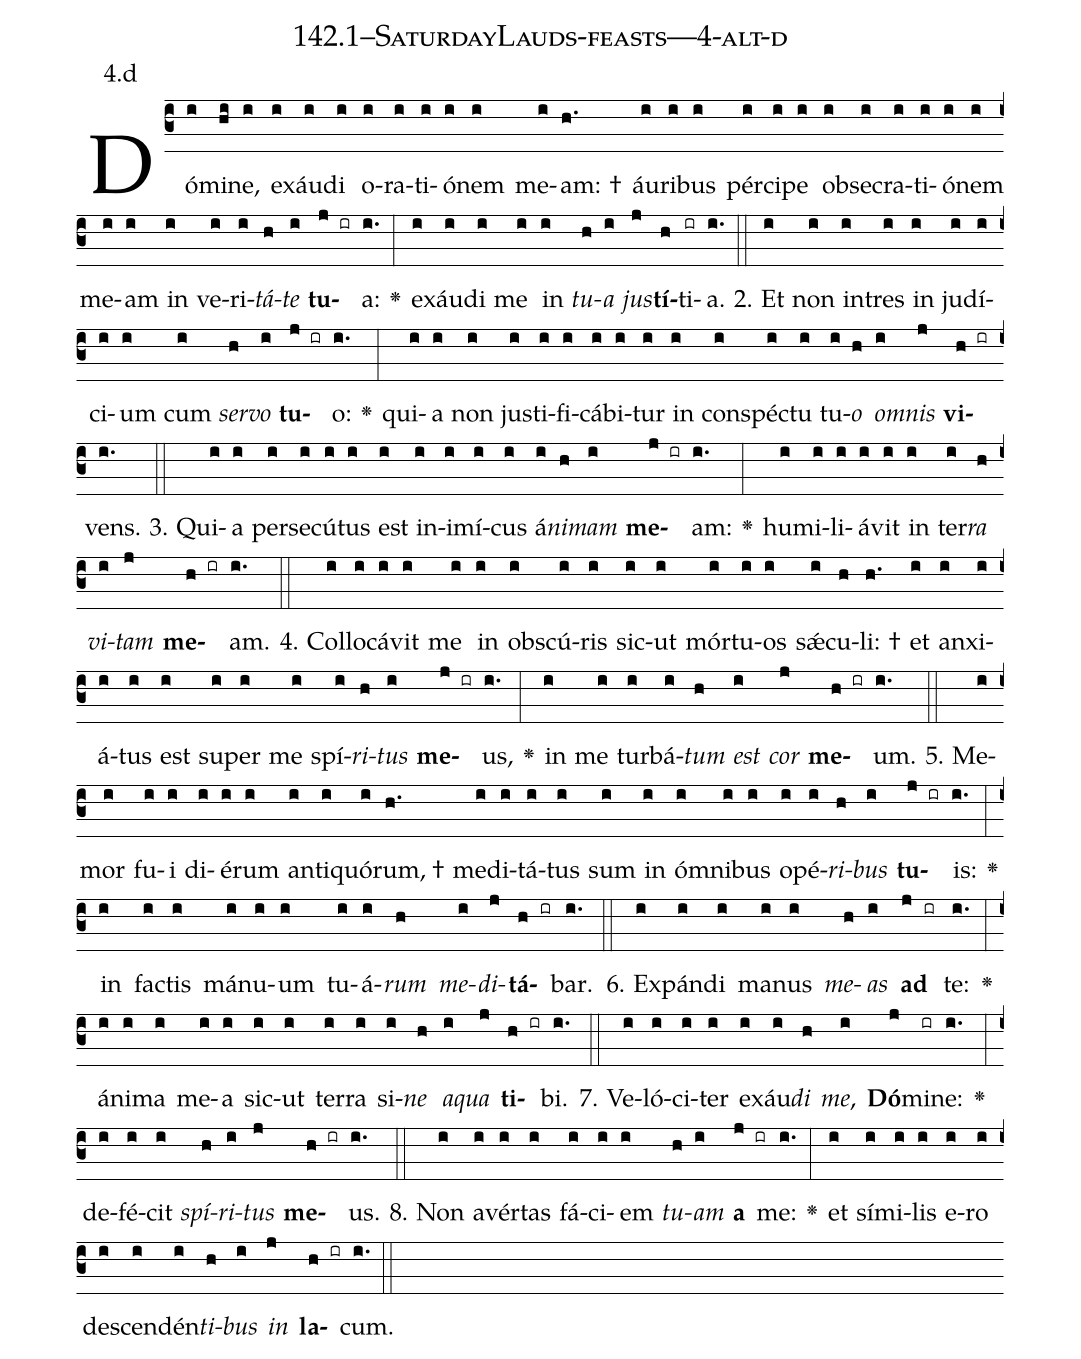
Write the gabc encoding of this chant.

name: 142.1--SaturdayLauds-feasts---4-alt-d;
annotation: 4.d;
%%
(c3)Dó(i)mi(hi)ne,(i) ex(i)áu(i)di(i) o(i)ra(i)ti(i)ó(i)nem(i) me(i)am: †(h.) áu(i)ri(i)bus(i) pér(i)ci(i)pe(i) ob(i)se(i)cra(i)ti(i)ó(i)nem(i) me(i)am(i) in(i) ve(i)ri(i)<i>tá</i>(h)<i>te</i>(i) <b>tu</b>(j ir)a:(i.) <v>\greheightstar</v>(:) ex(i)áu(i)di(i) me(i) in(i) <i>tu</i>(h)<i>a</i>(i) <i>jus</i>(j)<b>tí</b>(h)ti(ir)a.(i.) (::)
2. Et(i) non(i) in(i)tres(i) in(i) ju(i)dí(i)ci(i)um(i) cum(i) <i>ser</i>(h)<i>vo</i>(i) <b>tu</b>(j ir)o:(i.) <v>\greheightstar</v>(:) qui(i)a(i) non(i) jus(i)ti(i)fi(i)cá(i)bi(i)tur(i) in(i) con(i)spéc(i)tu(i) tu(i)<i>o</i>(h) <i>om</i>(i)<i>nis</i>(j) <b>vi</b>(h ir)vens.(i.) (::)
3. Qui(i)a(i) per(i)se(i)cú(i)tus(i) est(i) in(i)i(i)mí(i)cus(i) á(i)<i>ni</i>(h)<i>mam</i>(i) <b>me</b>(j ir)am:(i.) <v>\greheightstar</v>(:) hu(i)mi(i)li(i)á(i)vit(i) in(i) ter(i)<i>ra</i>(h) <i>vi</i>(i)<i>tam</i>(j) <b>me</b>(h ir)am.(i.) (::)
4. Col(i)lo(i)cá(i)vit(i) me(i) in(i) obs(i)cú(i)ris(i) sic(i)ut(i) mór(i)tu(i)os(i) sǽ(i)cu(h)li: †(h.) et(i) an(i)xi(i)á(i)tus(i) est(i) su(i)per(i) me(i) spí(i)<i>ri</i>(h)<i>tus</i>(i) <b>me</b>(j ir)us,(i.) <v>\greheightstar</v>(:) in(i) me(i) tur(i)bá(i)<i>tum</i>(h) <i>est</i>(i) <i>cor</i>(j) <b>me</b>(h ir)um.(i.) (::)
5. Me(i)mor(i) fu(i)i(i) di(i)é(i)rum(i) an(i)ti(i)quó(i)rum, †(h.) me(i)di(i)tá(i)tus(i) sum(i) in(i) óm(i)ni(i)bus(i) o(i)pé(i)<i>ri</i>(h)<i>bus</i>(i) <b>tu</b>(j ir)is:(i.) <v>\greheightstar</v>(:) in(i) fac(i)tis(i) má(i)nu(i)um(i) tu(i)á(i)<i>rum</i>(h) <i>me</i>(i)<i>di</i>(j)<b>tá</b>(h ir)bar.(i.) (::)
6. Ex(i)pán(i)di(i) ma(i)nus(i) <i>me</i>(h)<i>as</i>(i) <b>ad</b>(j ir) te:(i.) <v>\greheightstar</v>(:) á(i)ni(i)ma(i) me(i)a(i) sic(i)ut(i) ter(i)ra(i) si(i)<i>ne</i>(h) <i>a</i>(i)<i>qua</i>(j) <b>ti</b>(h ir)bi.(i.) (::)
7. Ve(i)ló(i)ci(i)ter(i) ex(i)áu(i)<i>di</i>(h) <i>me</i>,(i) <b>Dó</b>(j)mi(ir)ne:(i.) <v>\greheightstar</v>(:) de(i)fé(i)cit(i) <i>spí</i>(h)<i>ri</i>(i)<i>tus</i>(j) <b>me</b>(h ir)us.(i.) (::)
8. Non(i) a(i)vér(i)tas(i) fá(i)ci(i)em(i) <i>tu</i>(h)<i>am</i>(i) <b>a</b>(j ir) me:(i.) <v>\greheightstar</v>(:) et(i) sí(i)mi(i)lis(i) e(i)ro(i) de(i)scen(i)dén(i)<i>ti</i>(h)<i>bus</i>(i) <i>in</i>(j) <b>la</b>(h ir)cum.(i.) (::)
